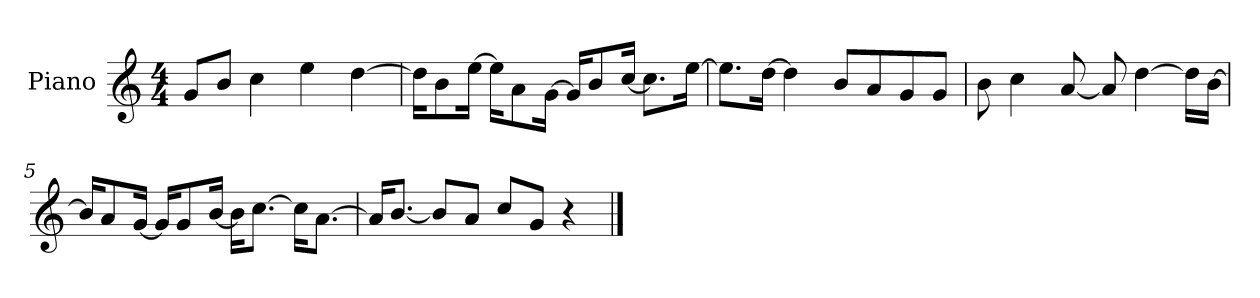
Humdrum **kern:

**kern
*part1
*staff1
*I"Piano
*I'P-no
*clefG2
*k[]
*M4/4
*MM90
=1
8g/L
8b/J
4cc\
4ee\
[4dd\
=2
16dd\KL]
8b\
[16ee\Jk
16ee\KL]
8a\
[16g\Jk
16g/KL]
8b/
[16cc/Jk
8.cc\L]
[16ee\Jk
=3
8.ee\L]
[16dd\Jk
4dd\]
8b/L
8a/
8g/
8g/J
=4
8b\
4cc\
[8a/
8a/]
[4dd\
16dd\LL]
[16b\JJ
!!LO:LB:g=z
=5
16b/KL]
8a/
[16g/Jk
16g/KL]
8g/
[16b/Jk
16b\KL]
[8.cc\J
16cc\KL]
[8.a\J
=6
16a/KL]
[8.b/J
8b/L]
8a/J
8cc/L
8g/J
4r
==
*-
